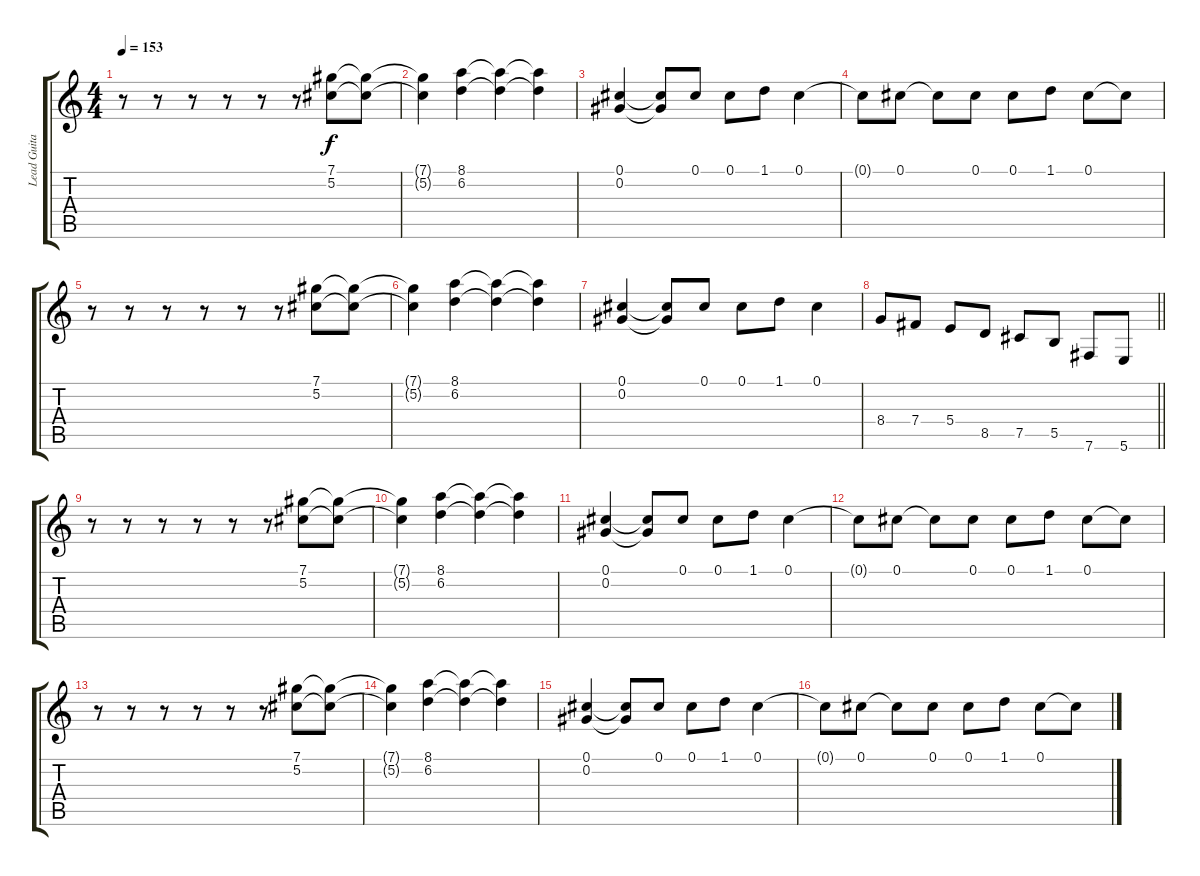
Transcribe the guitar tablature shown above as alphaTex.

\track ("Lead Guitar" "Lead Guita") {instrument distortionguitar}
\staff {score tabs}
\tuning (Db4 Ab3 E3 B2 Gb2 B1) {hide}
\ts (4 4)
\tempo 153
\clef g2
\ks c
r.8{dy f} r.8 r.8 r.8 r.8 r.8 (7.1 5.2).8 (7.1{t} 5.2{t}).8 |
(7.1{t} 5.2{t}).4 (8.1 6.2).4 (8.1{t} 6.2{t}).4 (8.1{t} 6.2{t}).4 |
(0.1 0.2).4 (0.1{t} 0.2{t}).8 0.1.8 0.1.8 1.1.8 0.1.4 |
0.1{t}.8 0.1.8 0.1{t}.8 0.1.8 0.1.8 1.1.8 0.1.8 0.1{t}.8 |
r.8 r.8 r.8 r.8 r.8 r.8 (7.1 5.2).8 (7.1{t} 5.2{t}).8 |
(7.1{t} 5.2{t}).4 (8.1 6.2).4 (8.1{t} 6.2{t}).4 (8.1{t} 6.2{t}).4 |
(0.1 0.2).4 (0.1{t} 0.2{t}).8 0.1.8 0.1.8 1.1.8 0.1.4 |
\barLineRight lightlight
8.4.8 7.4.8 5.4.8 8.5.8 7.5.8 5.5.8 7.6.8 5.6.8 |
\section ("" "")
r.8{volume 9} r.8 r.8 r.8 r.8 r.8 (7.1 5.2).8 (7.1{t} 5.2{t}).8 |
(7.1{t} 5.2{t}).4 (8.1 6.2).4 (8.1{t} 6.2{t}).4 (8.1{t} 6.2{t}).4 |
(0.1 0.2).4 (0.1{t} 0.2{t}).8 0.1.8 0.1.8 1.1.8 0.1.4 |
0.1{t}.8 0.1.8 0.1{t}.8 0.1.8 0.1.8 1.1.8 0.1.8 0.1{t}.8 |
r.8 r.8 r.8 r.8 r.8 r.8 (7.1 5.2).8 (7.1{t} 5.2{t}).8 |
(7.1{t} 5.2{t}).4 (8.1 6.2).4 (8.1{t} 6.2{t}).4 (8.1{t} 6.2{t}).4 |
(0.1 0.2).4 (0.1{t} 0.2{t}).8 0.1.8 0.1.8 1.1.8 0.1.4 |
0.1{t}.8 0.1.8 0.1{t}.8 0.1.8 0.1.8 1.1.8 0.1.8 0.1{t}.8
